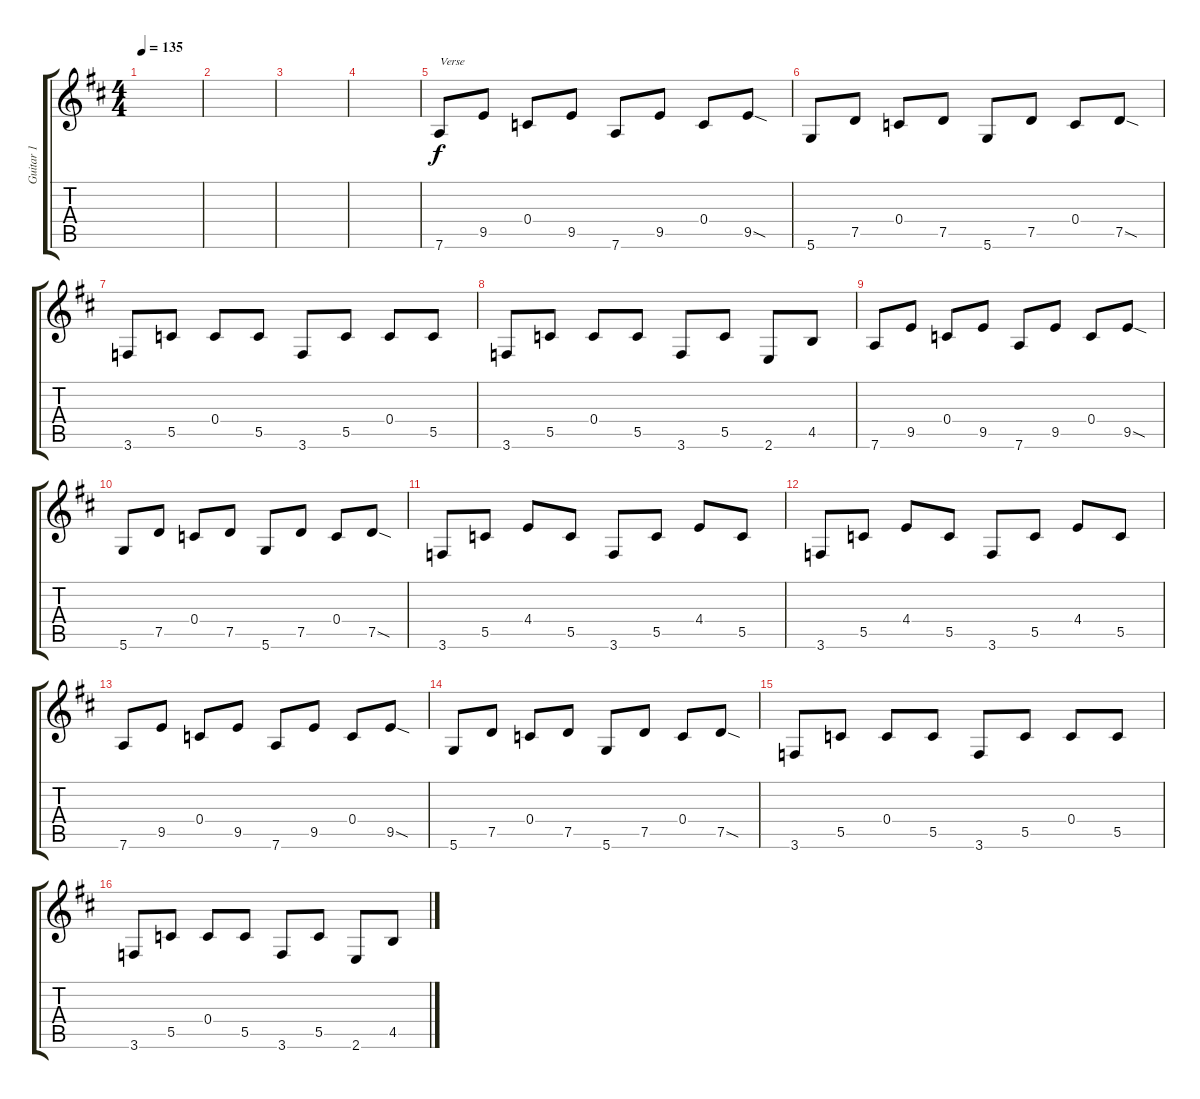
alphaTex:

\track ("Guitar 1" "Guitar 1") {instrument electricguitarclean}
\staff {score tabs}
\tuning (D4 A3 F3 C3 G2 D2) {hide}
\ts (4 4)
\tempo 135
\clef g2
\ks d
|
|
|
|
7.6.8{txt "Verse"} 9.5.8 0.4.8 9.5.8 7.6.8 9.5.8 0.4.8 9.5{sod}.8 |
5.6.8 7.5.8 0.4.8 7.5.8 5.6.8 7.5.8 0.4.8 7.5{sod}.8 |
3.6.8 5.5.8 0.4.8 5.5.8 3.6.8 5.5.8 0.4.8 5.5.8 |
3.6.8 5.5.8 0.4.8 5.5.8 3.6.8 5.5.8 2.6.8 4.5.8 |
7.6.8 9.5.8 0.4.8 9.5.8 7.6.8 9.5.8 0.4.8 9.5{sod}.8 |
5.6.8 7.5.8 0.4.8 7.5.8 5.6.8 7.5.8 0.4.8 7.5{sod}.8 |
3.6.8 5.5.8 4.4.8 5.5.8 3.6.8 5.5.8 4.4.8 5.5.8 |
3.6.8 5.5.8 4.4.8 5.5.8 3.6.8 5.5.8 4.4.8 5.5.8 |
7.6.8 9.5.8 0.4.8 9.5.8 7.6.8 9.5.8 0.4.8 9.5{sod}.8 |
5.6.8 7.5.8 0.4.8 7.5.8 5.6.8 7.5.8 0.4.8 7.5{sod}.8 |
3.6.8 5.5.8 0.4.8 5.5.8 3.6.8 5.5.8 0.4.8 5.5.8 |
3.6.8 5.5.8 0.4.8 5.5.8 3.6.8 5.5.8 2.6.8 4.5.8
